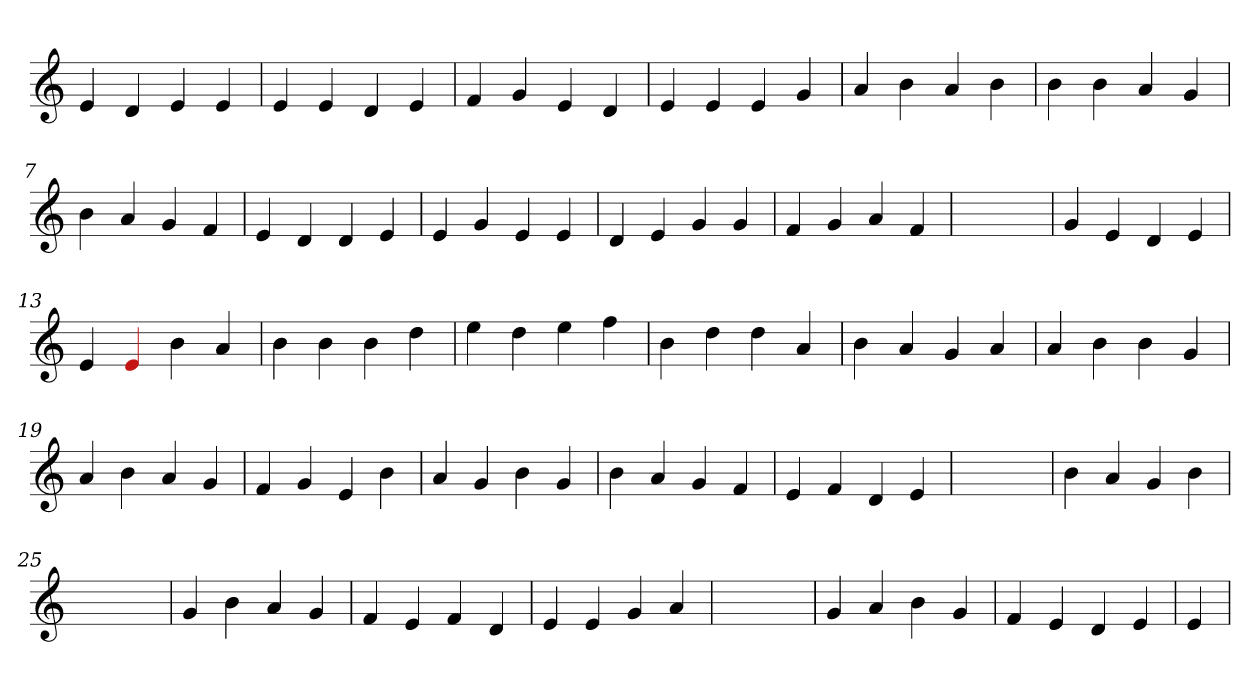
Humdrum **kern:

**kern
*part1
*staff1
*clefG2
=1
4e
4d
4e
4e
=2
4e
4e
4d
4e
=3
4f
4g
4e
4d
=4
4e
4e
4e
4g
=5
4a
4b
4a
4b
=6
4b
4b
4a
4g
=7
4b
4a
4g
4f
=8
4e
4d
4d
4e
=9
4e
4g
4e
4e
=10
4d
4e
4g
4g
=11
4f
4g
4a
4f
=12
1ryy
=12
4g
4e
4d
4e
=13
4e
4Re
4b
4a
=14
4b
4b
4b
4dd
=15
4ee
4dd
4ee
4ff
=16
4b
4dd
4dd
4a
=17
4b
4a
4g
4a
=18
4a
4b
4b
4g
=19
4a
4b
4a
4g
=20
4f
4g
4e
4b
=21
4a
4g
4b
4g
=22
4b
4a
4g
4f
=23
4e
4f
4d
4e
=24
1ryy
=24
4b
4a
4g
4b
=25
1ryy
=25
4g
4b
4a
4g
=26
4f
4e
4f
4d
=27
4e
4e
4g
4a
=28
1ryy
=28
4g
4a
4b
4g
=29
4f
4e
4d
4e
=30
4e
=
*-
